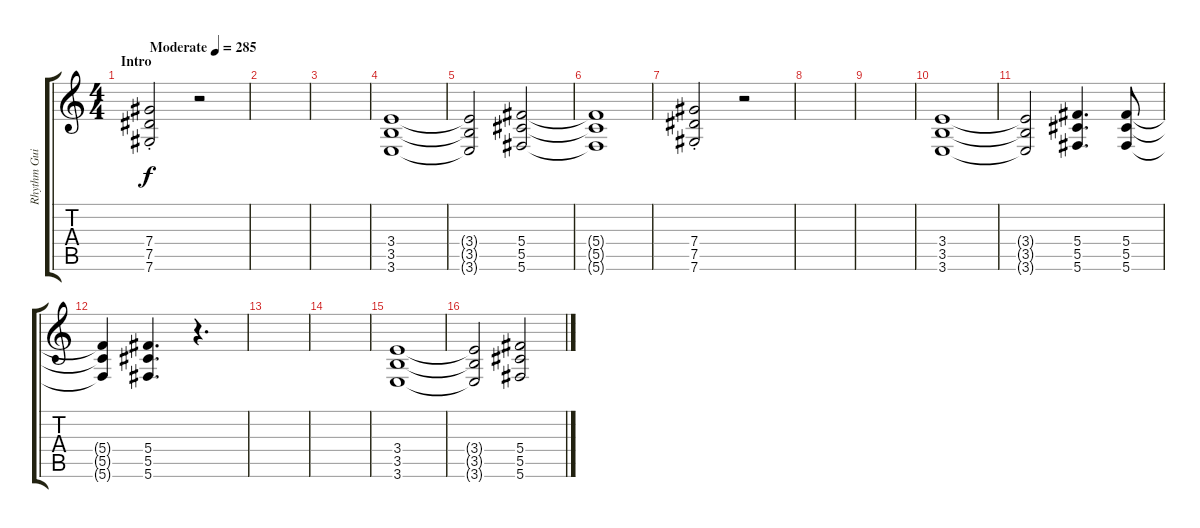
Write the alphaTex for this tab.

\track ("Rhythm Guitar" "Rhythm Gui") {instrument distortionguitar}
\staff {score tabs}
\tuning (Eb4 Bb3 Gb3 Db3 Ab2 Db2) {hide}
\ts (4 4)
\section ("" "Intro")
\tempo (285 "Moderate")
\clef g2
\ks c
(7.4{st} 7.5{st} 7.6{st}).2{dy f instrument distortionguitar} r.2 |
|
|
(3.4 3.5 3.6).1 |
(3.4{t} 3.5{t} 3.6{t}).2 (5.4 5.5 5.6).2 |
(5.4{t} 5.5{t} 5.6{t}).1 |
(7.4{st} 7.5{st} 7.6{st}).2 r.2 |
|
|
(3.4 3.5 3.6).1 |
(3.4{t} 3.5{t} 3.6{t}).2 (5.4 5.5 5.6).4{d} (5.4 5.5 5.6).8 |
(5.4{t} 5.5{t} 5.6{t}).4 (5.4 5.5 5.6).4{d} r.4{d} |
|
|
(3.4 3.5 3.6).1 |
(3.4{t} 3.5{t} 3.6{t}).2 (5.4 5.5 5.6).2
